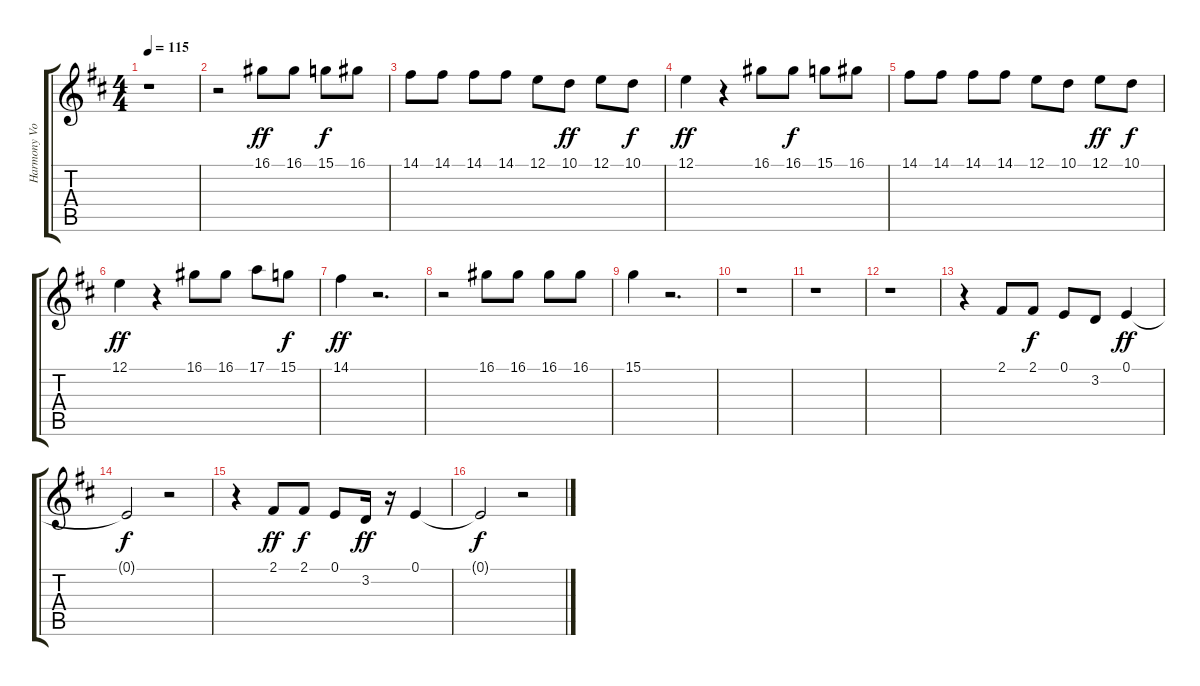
\track ("Harmony Vocal" "Harmony Vo") {instrument bassoon}
\staff {score tabs}
\tuning (E4 B3 G3 D3 A2 E2) {hide}
\ts (4 4)
\tempo 115
\clef g2
\ks d
r.1{dy ff} |
r.2 16.1.8 16.1.8 15.1.8{dy f} 16.1.8 |
14.1.8 14.1.8 14.1.8 14.1.8 12.1.8 10.1.8{dy ff} 12.1.8 10.1.8{dy f} |
12.1.4{dy ff} r.4 16.1.8 16.1.8{dy f} 15.1.8 16.1.8 |
14.1.8 14.1.8 14.1.8 14.1.8 12.1.8 10.1.8 12.1.8{dy ff} 10.1.8{dy f} |
12.1.4{dy ff} r.4 16.1.8 16.1.8 17.1.8 15.1.8{dy f} |
14.1.4{dy ff} r.2{d} |
r.2 16.1.8 16.1.8 16.1.8 16.1.8 |
15.1.4 r.2{d} |
r.1 |
r.1 |
r.1 |
r.4 2.1.8 2.1.8{dy f} 0.1.8 3.2.8 0.1.4{dy ff} |
0.1{t}.2{dy f} r.2 |
r.4 2.1.8{dy ff} 2.1.8{dy f} 0.1.8 3.2.16{dy ff} r.16 0.1.4 |
0.1{t}.2{dy f} r.2
